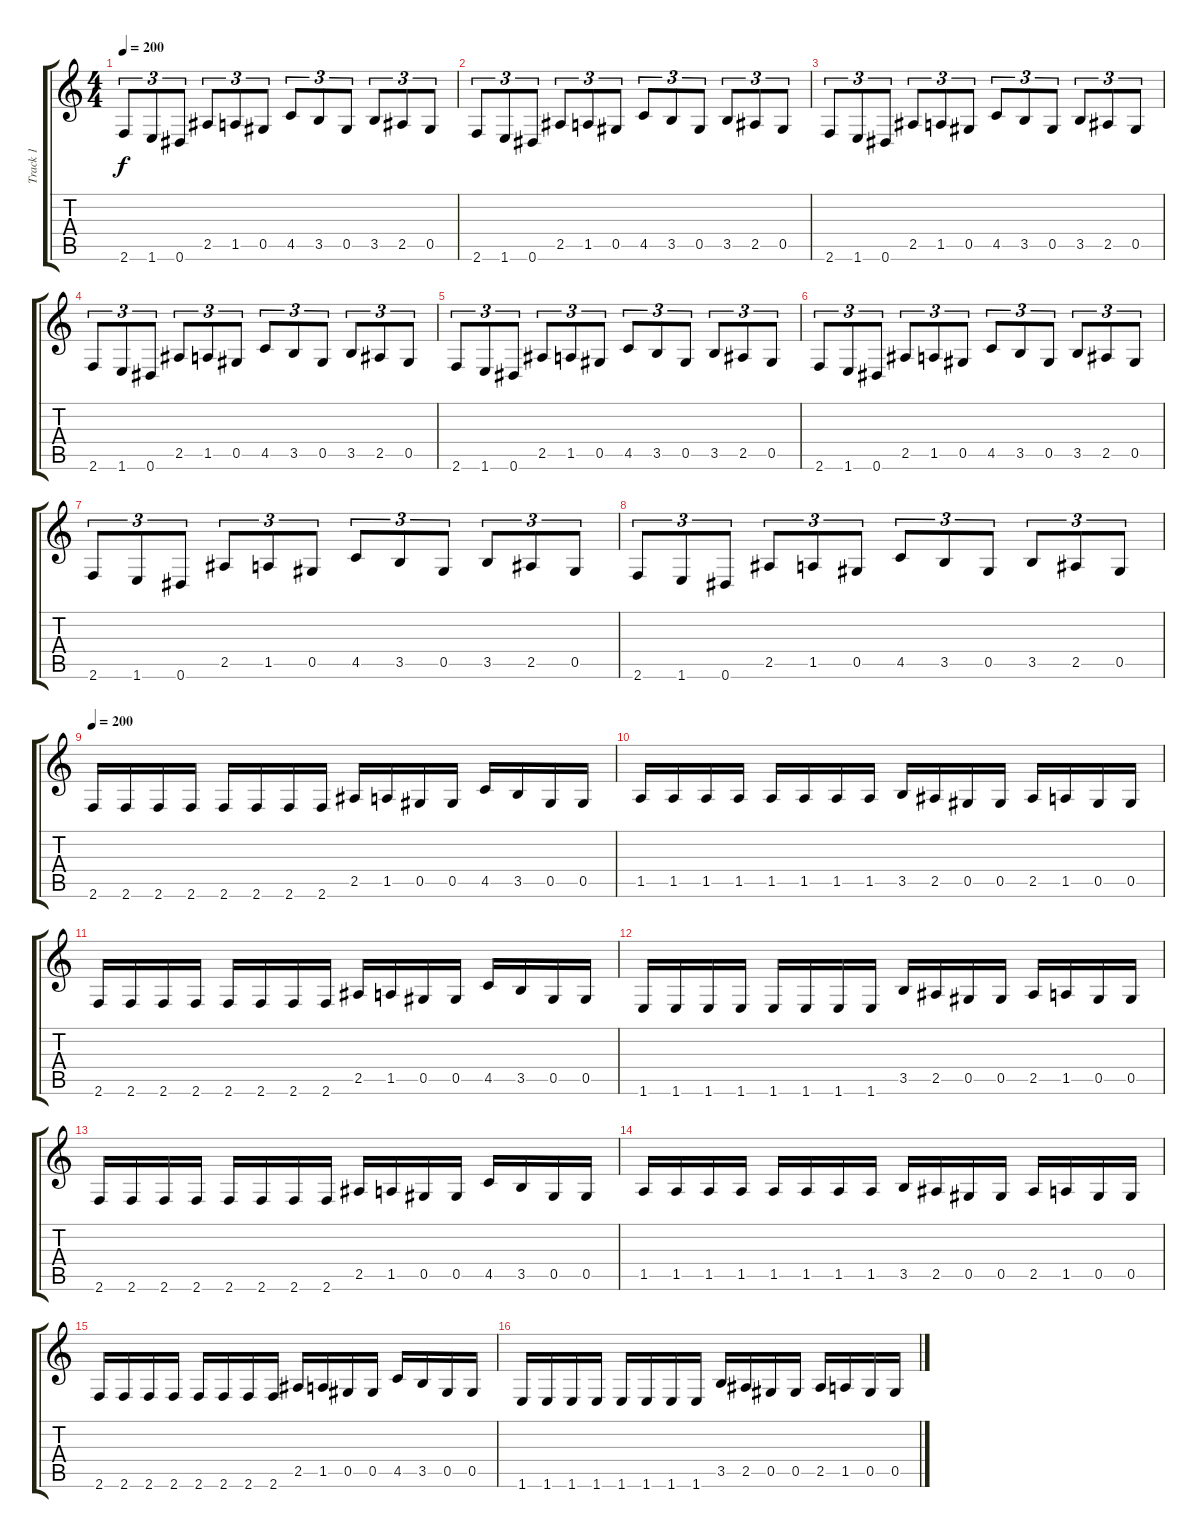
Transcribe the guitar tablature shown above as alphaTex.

\track ("Track 1" "Track 1") {instrument distortionguitar}
\staff {score tabs}
\tuning (Eb4 Bb3 Gb3 Db3 Ab2 Eb2) {hide}
\ts (4 4)
\tempo 200
\tempo 140
\tempo 200
\clef g2
\ks c
2.6.8{tu (3 2) dy f instrument distortionguitar} 1.6.8{tu (3 2)} 0.6.8{tu (3 2)} 2.5.8{tu (3 2)} 1.5.8{tu (3 2)} 0.5.8{tu (3 2)} 4.5.8{tu (3 2)} 3.5.8{tu (3 2)} 0.5.8{tu (3 2)} 3.5.8{tu (3 2)} 2.5.8{tu (3 2)} 0.5.8{tu (3 2)} |
2.6.8{tu (3 2)} 1.6.8{tu (3 2)} 0.6.8{tu (3 2)} 2.5.8{tu (3 2)} 1.5.8{tu (3 2)} 0.5.8{tu (3 2)} 4.5.8{tu (3 2)} 3.5.8{tu (3 2)} 0.5.8{tu (3 2)} 3.5.8{tu (3 2)} 2.5.8{tu (3 2)} 0.5.8{tu (3 2)} |
2.6.8{tu (3 2)} 1.6.8{tu (3 2)} 0.6.8{tu (3 2)} 2.5.8{tu (3 2)} 1.5.8{tu (3 2)} 0.5.8{tu (3 2)} 4.5.8{tu (3 2)} 3.5.8{tu (3 2)} 0.5.8{tu (3 2)} 3.5.8{tu (3 2)} 2.5.8{tu (3 2)} 0.5.8{tu (3 2)} |
2.6.8{tu (3 2)} 1.6.8{tu (3 2)} 0.6.8{tu (3 2)} 2.5.8{tu (3 2)} 1.5.8{tu (3 2)} 0.5.8{tu (3 2)} 4.5.8{tu (3 2)} 3.5.8{tu (3 2)} 0.5.8{tu (3 2)} 3.5.8{tu (3 2)} 2.5.8{tu (3 2)} 0.5.8{tu (3 2)} |
2.6.8{tu (3 2)} 1.6.8{tu (3 2)} 0.6.8{tu (3 2)} 2.5.8{tu (3 2)} 1.5.8{tu (3 2)} 0.5.8{tu (3 2)} 4.5.8{tu (3 2)} 3.5.8{tu (3 2)} 0.5.8{tu (3 2)} 3.5.8{tu (3 2)} 2.5.8{tu (3 2)} 0.5.8{tu (3 2)} |
2.6.8{tu (3 2)} 1.6.8{tu (3 2)} 0.6.8{tu (3 2)} 2.5.8{tu (3 2)} 1.5.8{tu (3 2)} 0.5.8{tu (3 2)} 4.5.8{tu (3 2)} 3.5.8{tu (3 2)} 0.5.8{tu (3 2)} 3.5.8{tu (3 2)} 2.5.8{tu (3 2)} 0.5.8{tu (3 2)} |
2.6.8{tu (3 2)} 1.6.8{tu (3 2)} 0.6.8{tu (3 2)} 2.5.8{tu (3 2)} 1.5.8{tu (3 2)} 0.5.8{tu (3 2)} 4.5.8{tu (3 2)} 3.5.8{tu (3 2)} 0.5.8{tu (3 2)} 3.5.8{tu (3 2)} 2.5.8{tu (3 2)} 0.5.8{tu (3 2)} |
2.6.8{tu (3 2)} 1.6.8{tu (3 2)} 0.6.8{tu (3 2)} 2.5.8{tu (3 2)} 1.5.8{tu (3 2)} 0.5.8{tu (3 2)} 4.5.8{tu (3 2)} 3.5.8{tu (3 2)} 0.5.8{tu (3 2)} 3.5.8{tu (3 2)} 2.5.8{tu (3 2)} 0.5.8{tu (3 2)} |
\tempo 200
2.6.16 2.6.16 2.6.16 2.6.16 2.6.16 2.6.16 2.6.16 2.6.16 2.5.16 1.5.16 0.5.16 0.5.16 4.5.16 3.5.16 0.5.16 0.5.16 |
1.5.16 1.5.16 1.5.16 1.5.16 1.5.16 1.5.16 1.5.16 1.5.16 3.5.16 2.5.16 0.5.16 0.5.16 2.5.16 1.5.16 0.5.16 0.5.16 |
2.6.16 2.6.16 2.6.16 2.6.16 2.6.16 2.6.16 2.6.16 2.6.16 2.5.16 1.5.16 0.5.16 0.5.16 4.5.16 3.5.16 0.5.16 0.5.16 |
1.6.16 1.6.16 1.6.16 1.6.16 1.6.16 1.6.16 1.6.16 1.6.16 3.5.16 2.5.16 0.5.16 0.5.16 2.5.16 1.5.16 0.5.16 0.5.16 |
2.6.16 2.6.16 2.6.16 2.6.16 2.6.16 2.6.16 2.6.16 2.6.16 2.5.16 1.5.16 0.5.16 0.5.16 4.5.16 3.5.16 0.5.16 0.5.16 |
1.5.16 1.5.16 1.5.16 1.5.16 1.5.16 1.5.16 1.5.16 1.5.16 3.5.16 2.5.16 0.5.16 0.5.16 2.5.16 1.5.16 0.5.16 0.5.16 |
2.6.16 2.6.16 2.6.16 2.6.16 2.6.16 2.6.16 2.6.16 2.6.16 2.5.16 1.5.16 0.5.16 0.5.16 4.5.16 3.5.16 0.5.16 0.5.16 |
1.6.16 1.6.16 1.6.16 1.6.16 1.6.16 1.6.16 1.6.16 1.6.16 3.5.16 2.5.16 0.5.16 0.5.16 2.5.16 1.5.16 0.5.16 0.5.16
